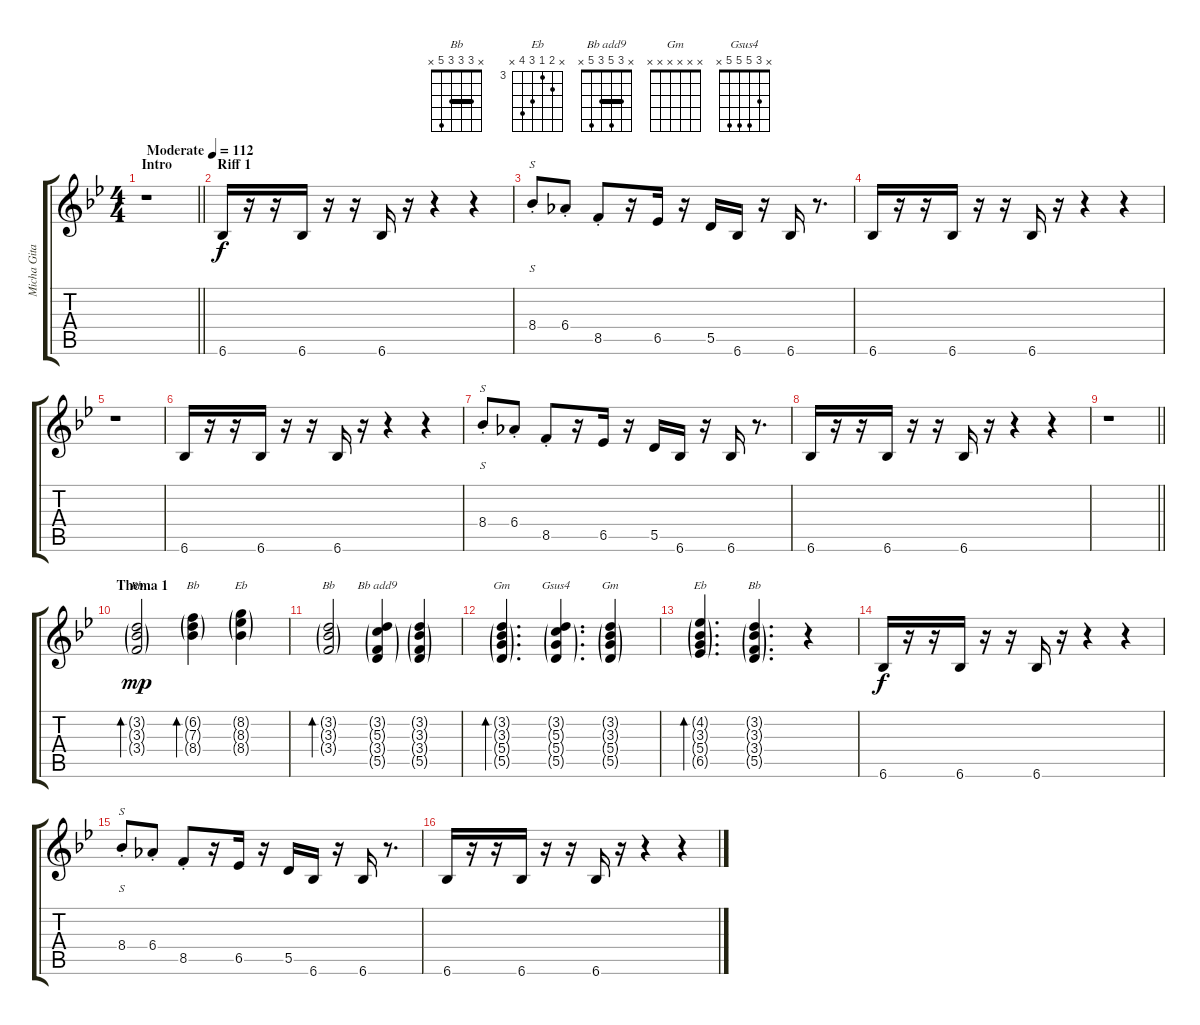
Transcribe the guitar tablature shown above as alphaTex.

\track ("Micha Gitarre 1 " "Micha Gita") {instrument acousticguitarsteel}
\staff {score tabs}
\tuning (E4 B3 G3 D3 A2 E2) {hide}
\chord ("Bb" x 3 3 3 x x) {barre 3}
\chord ("Bb" x 6 7 8 x x) {firstfret 6}
\chord ("Eb" x 8 8 8 x x) {firstfret 8 barre 8}
\chord ("Bb" x x x x x x)
\chord ("Bb add9" x 3 5 3 5 x) {barre 3}
\chord ("Gm" x 3 3 5 5 x) {barre 3}
\chord ("Gsus4" x 3 5 5 5 x)
\chord ("Gm" x x x x x x)
\chord ("Eb" x 4 3 5 6 x) {firstfret 3}
\chord ("Bb" x 3 3 3 5 x) {barre 3}
\ts (4 4)
\section ("" "Intro ")
\tempo (112 "Moderate")
\clef g2
\barLineRight lightlight
\ks bb
r.1{dy f instrument acousticguitarsteel} |
\section ("" "Riff 1")
6.6.16 r.16 r.16 6.6.16 r.16 r.16 6.6.16 r.16 r.4 r.4 |
8.4{st}.8{s} 6.4{st}.8 8.5{st}.8 r.16 6.5.16 r.16 5.5.16 6.6.16 r.16 6.6.16 r.8{d} |
6.6.16 r.16 r.16 6.6.16 r.16 r.16 6.6.16 r.16 r.4 r.4 |
r.1 |
6.6.16 r.16 r.16 6.6.16 r.16 r.16 6.6.16 r.16 r.4 r.4 |
8.4{st}.8{s} 6.4{st}.8 8.5{st}.8 r.16 6.5.16 r.16 5.5.16 6.6.16 r.16 6.6.16 r.8{d} |
6.6.16 r.16 r.16 6.6.16 r.16 r.16 6.6.16 r.16 r.4 r.4 |
\barLineRight lightlight
r.1 |
\section ("" "Thema 1")
(3.2{g} 3.3{g} 3.4{g}).2{bd 240 ch "Bb" dy mp} (6.2{g} 7.3{g} 8.4{g}).4{bd 120 ch "Bb"} (8.2{g} 8.3{g} 8.4{g}).4{ch "Eb"} |
(3.2{g} 3.3{g} 3.4{g}).2{bd 240 ch "Bb"} (3.2{g} 5.3{g} 3.4{g} 5.5{g}).4{ch "Bb add9"} (3.2{g} 3.3{g} 3.4{g} 5.5{g}).4 |
(3.2{g} 3.3{g} 5.4{g} 5.5{g}).4{d bd 240 ch "Gm"} (3.2{g} 5.3{g} 5.4{g} 5.5{g}).4{d ch "Gsus4"} (3.2{g} 3.3{g} 5.4{g} 5.5{g}).4{ch "Gm"} |
(4.2{g} 3.3{g} 5.4{g} 6.5{g}).4{d bd 240 ch "Eb"} (3.2{g} 3.3{g} 3.4{g} 5.5{g}).4{d ch "Bb"} r.4 |
6.6.16{dy f} r.16 r.16 6.6.16 r.16 r.16 6.6.16 r.16 r.4 r.4 |
8.4{st}.8{s} 6.4{st}.8 8.5{st}.8 r.16 6.5.16 r.16 5.5.16 6.6.16 r.16 6.6.16 r.8{d} |
6.6.16 r.16 r.16 6.6.16 r.16 r.16 6.6.16 r.16 r.4 r.4
